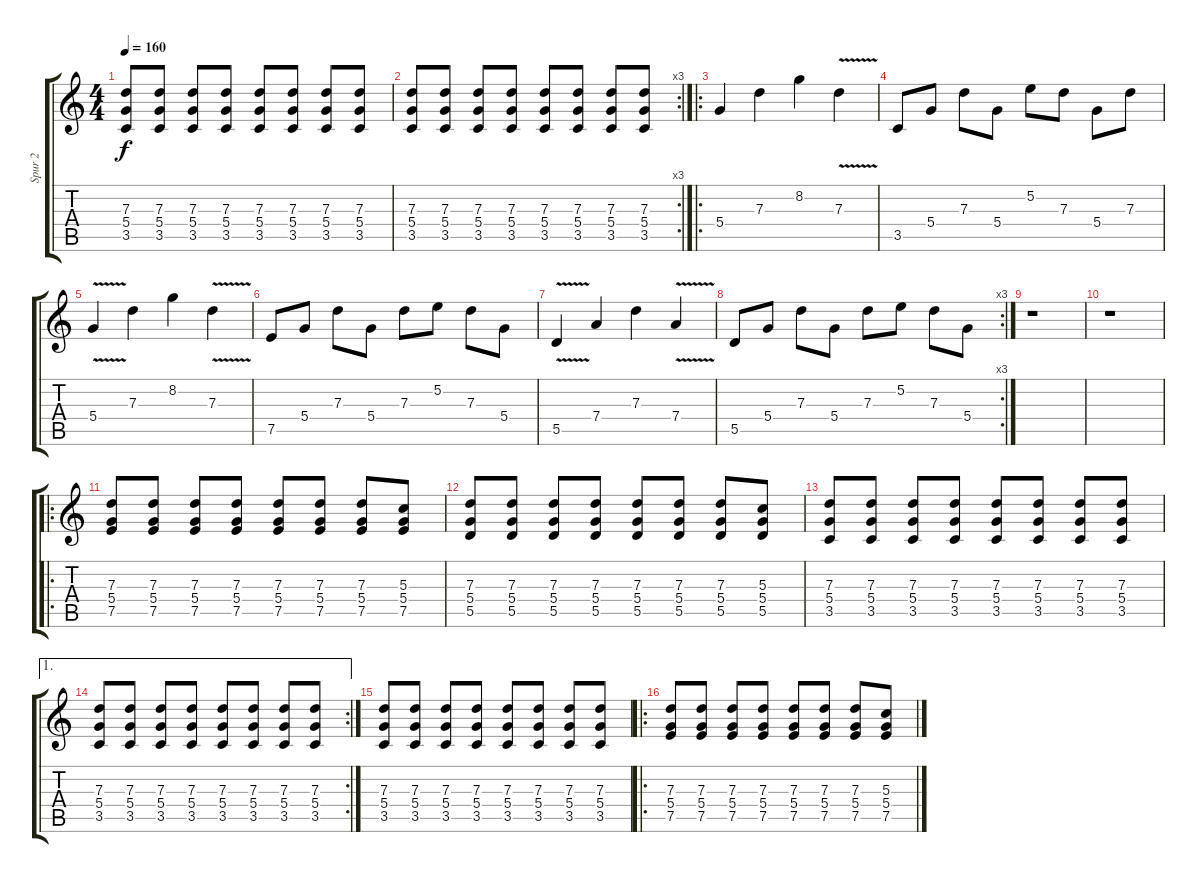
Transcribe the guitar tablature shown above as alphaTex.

\track ("Spur 2" "Spur 2") {instrument distortionguitar}
\staff {score tabs}
\tuning (E4 B3 G3 D3 A2 E2) {hide}
\ts (4 4)
\tempo 160
\clef g2
\ks c
(7.3 5.4 3.5).8{dy f} (7.3 5.4 3.5).8 (7.3 5.4 3.5).8 (7.3 5.4 3.5).8 (7.3 5.4 3.5).8 (7.3 5.4 3.5).8 (7.3 5.4 3.5).8 (7.3 5.4 3.5).8 |
\rc 3
(7.3 5.4 3.5).8 (7.3 5.4 3.5).8 (7.3 5.4 3.5).8 (7.3 5.4 3.5).8 (7.3 5.4 3.5).8 (7.3 5.4 3.5).8 (7.3 5.4 3.5).8 (7.3 5.4 3.5).8 |
\ro
5.4.4{instrument electricguitarclean} 7.3.4 8.2.4 7.3{v}.4 |
3.5.8 5.4.8 7.3.8 5.4.8 5.2.8 7.3.8 5.4.8 7.3.8 |
5.4{v}.4 7.3.4 8.2.4 7.3{v}.4 |
7.5.8 5.4.8 7.3.8 5.4.8 7.3.8 5.2.8 7.3.8 5.4.8 |
5.5{v}.4 7.4.4 7.3.4 7.4{v}.4 |
\rc 3
5.5.8 5.4.8 7.3.8 5.4.8 7.3.8 5.2.8 7.3.8 5.4.8 |
r.1 |
r.1 |
\ro
(7.3 5.4 7.5).8{instrument distortionguitar} (7.3 5.4 7.5).8 (7.3 5.4 7.5).8 (7.3 5.4 7.5).8 (7.3 5.4 7.5).8 (7.3 5.4 7.5).8 (7.3 5.4 7.5).8 (5.3 5.4 7.5).8 |
(7.3 5.4 5.5).8 (7.3 5.4 5.5).8 (7.3 5.4 5.5).8 (7.3 5.4 5.5).8 (7.3 5.4 5.5).8 (7.3 5.4 5.5).8 (7.3 5.4 5.5).8 (5.3 5.4 5.5).8 |
(7.3 5.4 3.5).8 (7.3 5.4 3.5).8 (7.3 5.4 3.5).8 (7.3 5.4 3.5).8 (7.3 5.4 3.5).8 (7.3 5.4 3.5).8 (7.3 5.4 3.5).8 (7.3 5.4 3.5).8 |
\ae 1
\rc 2
(7.3 5.4 3.5).8 (7.3 5.4 3.5).8 (7.3 5.4 3.5).8 (7.3 5.4 3.5).8 (7.3 5.4 3.5).8 (7.3 5.4 3.5).8 (7.3 5.4 3.5).8 (7.3 5.4 3.5).8 |
(7.3 5.4 3.5).8 (7.3 5.4 3.5).8 (7.3 5.4 3.5).8 (7.3 5.4 3.5).8 (7.3 5.4 3.5).8 (7.3 5.4 3.5).8 (7.3 5.4 3.5).8 (7.3 5.4 3.5).8 |
\ro
(7.3 5.4 7.5).8{instrument distortionguitar} (7.3 5.4 7.5).8 (7.3 5.4 7.5).8 (7.3 5.4 7.5).8 (7.3 5.4 7.5).8 (7.3 5.4 7.5).8 (7.3 5.4 7.5).8 (5.3 5.4 7.5).8
